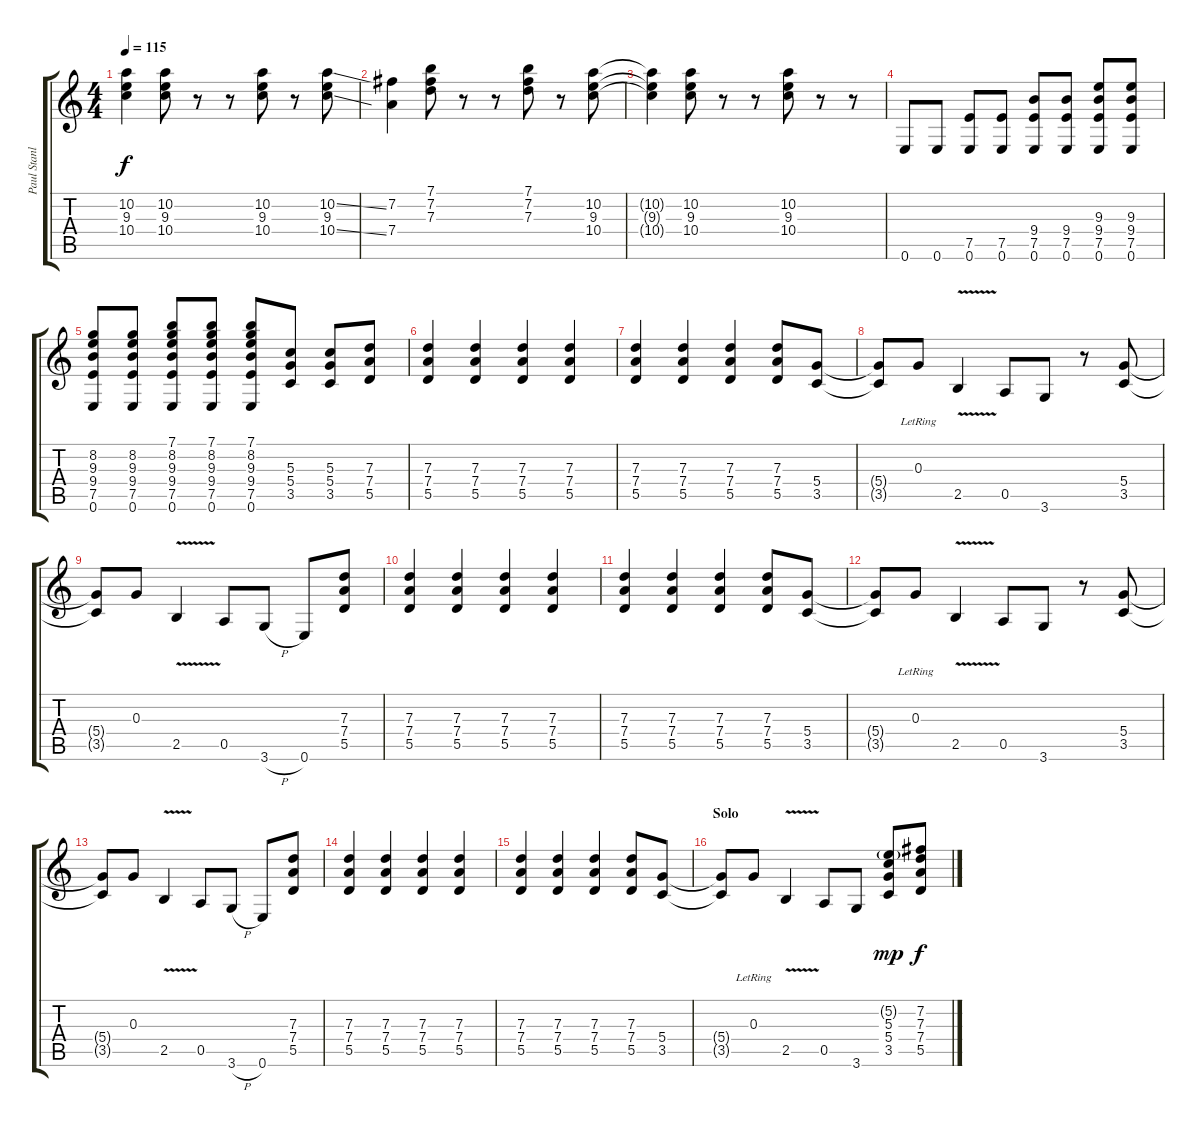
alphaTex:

\track ("Paul Stanley" "Paul Stanl") {instrument electricguitarclean}
\staff {score tabs}
\tuning (E4 B3 G3 D3 A2 E2) {hide}
\ts (4 4)
\tempo 115
\clef g2
\ks c
(10.2{t} 9.3{t} 10.4{t}).4{dy f} (10.2 9.3 10.4).8 r.8 r.8 (10.2 9.3 10.4).8 r.8 (10.2{ss} 9.3 10.4{ss}).8 |
(7.2 7.4).4 (7.1 7.2 7.3).8 r.8 r.8 (7.1 7.2 7.3).8 r.8 (10.2 9.3 10.4).8 |
(10.2{t} 9.3{t} 10.4{t}).4 (10.2 9.3 10.4).8 r.8 r.8 (10.2 9.3 10.4).8 r.8 r.8 |
0.6.8{instrument distortionguitar} 0.6.8 (7.5 0.6).8 (7.5 0.6).8 (9.4 7.5 0.6).8 (9.4 7.5 0.6).8 (9.3 9.4 7.5 0.6).8 (9.3 9.4 7.5 0.6).8 |
(8.2 9.3 9.4 7.5 0.6).8 (8.2 9.3 9.4 7.5 0.6).8 (7.1 8.2 9.3 9.4 7.5 0.6).8 (7.1 8.2 9.3 9.4 7.5 0.6).8 (7.1 8.2 9.3 9.4 7.5 0.6).8 (5.3 5.4 3.5).8 (5.3 5.4 3.5).8 (7.3 7.4 5.5).8 |
(7.3 7.4 5.5).4 (7.3 7.4 5.5).4 (7.3 7.4 5.5).4 (7.3 7.4 5.5).4 |
(7.3 7.4 5.5).4 (7.3 7.4 5.5).4 (7.3 7.4 5.5).4 (7.3 7.4 5.5).8 (5.4 3.5).8 |
(5.4{t} 3.5{t}).8 0.3{lr}.8 2.5{v}.4 0.5.8 3.6.8 r.8 (5.4 3.5).8 |
(5.4{t} 3.5{t}).8 0.3.8 2.5{v}.4 0.5.8 3.6{h}.8 0.6.8 (7.3 7.4 5.5).8 |
(7.3 7.4 5.5).4 (7.3 7.4 5.5).4 (7.3 7.4 5.5).4 (7.3 7.4 5.5).4 |
(7.3 7.4 5.5).4 (7.3 7.4 5.5).4 (7.3 7.4 5.5).4 (7.3 7.4 5.5).8 (5.4 3.5).8 |
(5.4{t} 3.5{t}).8 0.3{lr}.8 2.5{v}.4 0.5.8 3.6.8 r.8 (5.4 3.5).8 |
(5.4{t} 3.5{t}).8 0.3.8 2.5{v}.4 0.5.8 3.6{h}.8 0.6.8 (7.3 7.4 5.5).8 |
(7.3 7.4 5.5).4 (7.3 7.4 5.5).4 (7.3 7.4 5.5).4 (7.3 7.4 5.5).4 |
(7.3 7.4 5.5).4 (7.3 7.4 5.5).4 (7.3 7.4 5.5).4 (7.3 7.4 5.5).8 (5.4 3.5).8 |
\section ("" "Solo")
(5.4{t} 3.5{t}).8 0.3{lr}.8 2.5{v}.4 0.5.8 3.6.8 (5.2{g} 5.3 5.4 3.5).8{dy mp} (7.2 7.3 7.4 5.5).8{dy f}
